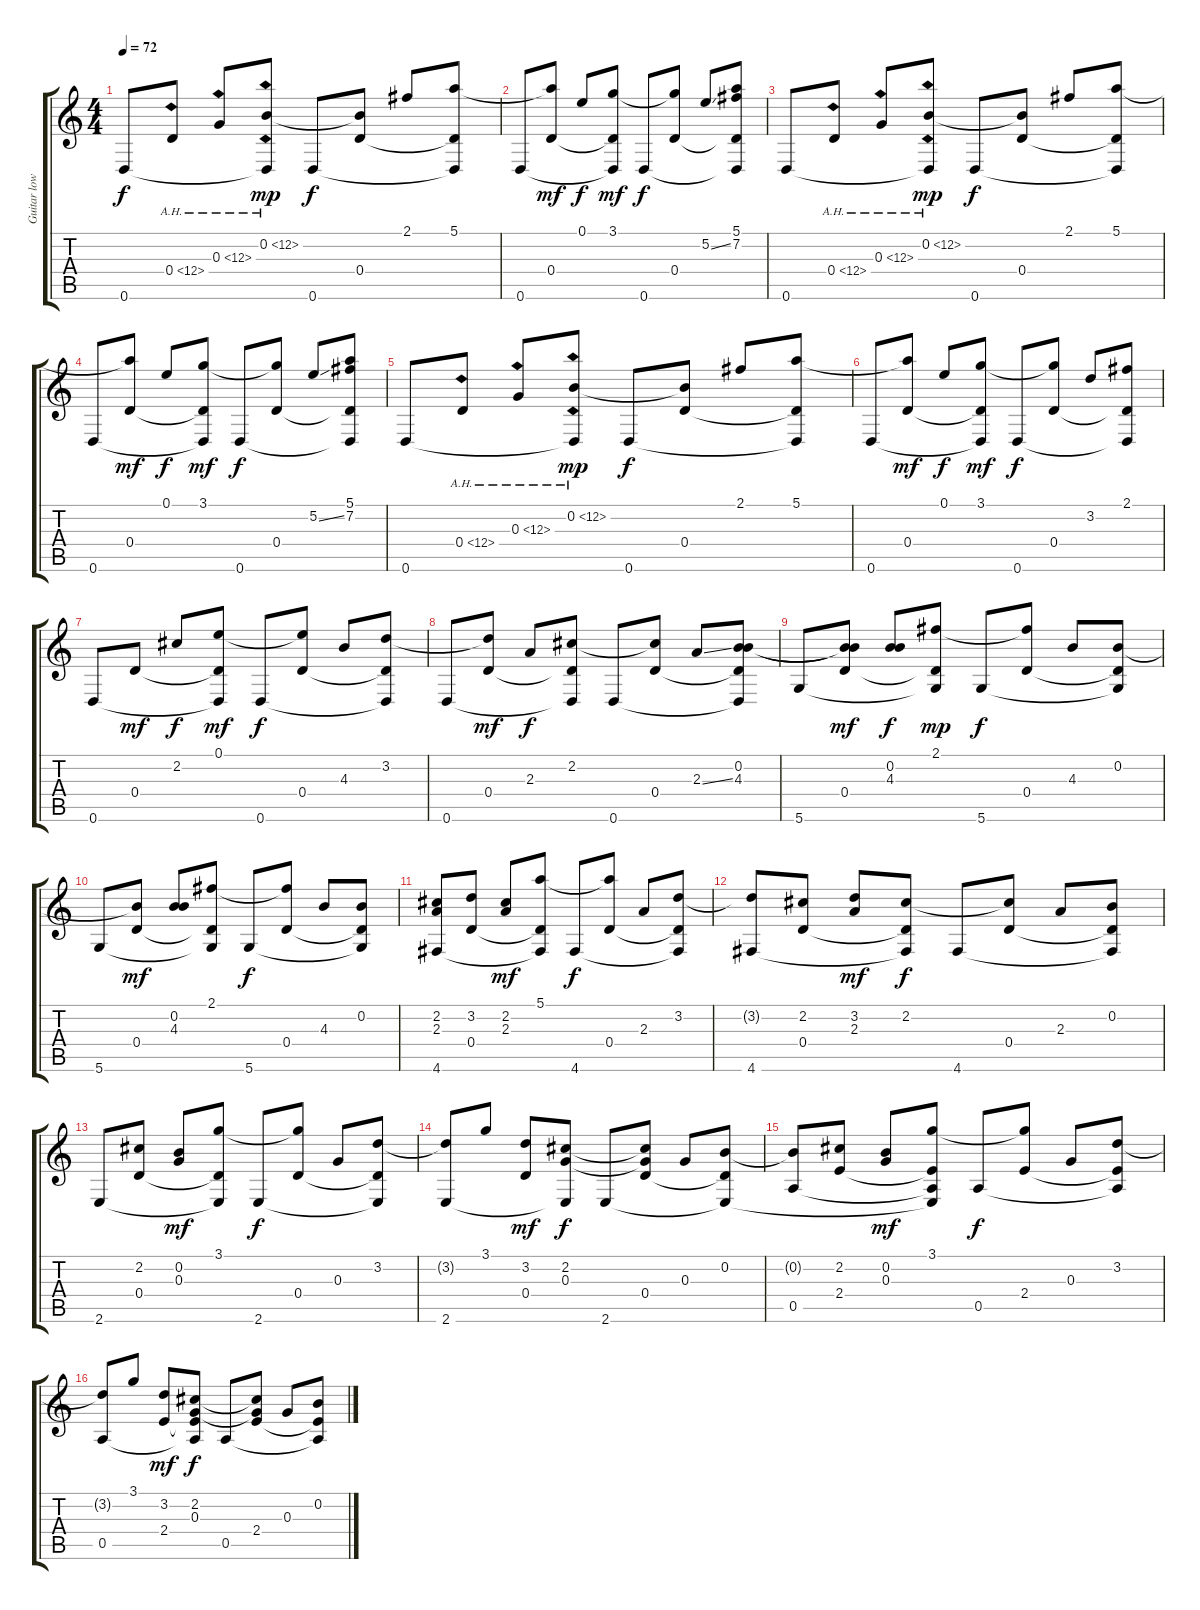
\track ("Guitar low D" "Guitar low") {instrument acousticguitarnylon}
\staff {score tabs}
\tuning (E4 B3 G3 D3 A2 D2) {hide}
\ts (4 4)
\tempo 72
\clef g2
\ks c
0.6.8{dy f} 0.4{ah 12}.8 0.3{ah 12}.8 (0.2{ah 12} 0.6{ah 12 t}).8{dy mp} 0.6.8{dy f} (0.2{t} 0.4).8 2.1.8 (5.1 0.4{t} 0.6{t}).8 |
0.6.8 (5.1{t} 0.4).8{dy mf} 0.1.8{dy f} (3.1 0.4{t} 0.6{t}).8{dy mf} 0.6.8{dy f} (3.1{t} 0.4).8 5.2{ss}.8 (5.1 7.2 0.4{t} 0.6{t}).8 |
0.6.8 0.4{ah 12}.8 0.3{ah 12}.8 (0.2{ah 12} 0.6{ah 12 t}).8{dy mp} 0.6.8{dy f} (0.2{t} 0.4).8 2.1.8 (5.1 0.4{t} 0.6{t}).8 |
0.6.8 (5.1{t} 0.4).8{dy mf} 0.1.8{dy f} (3.1 0.4{t} 0.6{t}).8{dy mf} 0.6.8{dy f} (3.1{t} 0.4).8 5.2{ss}.8 (5.1 7.2 0.4{t} 0.6{t}).8 |
0.6.8 0.4{ah 12}.8 0.3{ah 12}.8 (0.2{ah 12} 0.6{ah 12 t}).8{dy mp} 0.6.8{dy f} (0.2{t} 0.4).8 2.1.8 (5.1 0.4{t} 0.6{t}).8 |
0.6.8 (5.1{t} 0.4).8{dy mf} 0.1.8{dy f} (3.1 0.4{t} 0.6{t}).8{dy mf} 0.6.8{dy f} (3.1{t} 0.4).8 3.2.8 (2.1 0.4{t} 0.6{t}).8 |
0.6.8 0.4.8{dy mf} 2.2.8{dy f} (0.1 0.4{t} 0.6{t}).8{dy mf} 0.6.8{dy f} (0.1{t} 0.4).8 4.3.8 (3.2 0.4{t} 0.6{t}).8 |
0.6.8 (3.2{t} 0.4).8{dy mf} 2.3.8{dy f} (2.2 0.4{t} 0.6{t}).8 0.6.8 (2.2{t} 0.4).8 2.3{ss}.8 (0.2 4.3 0.4{t} 0.6{t}).8 |
5.6.8 (0.2{t} 4.3{t} 0.4).8{dy mf} (0.2 4.3).8{dy f} (2.1 0.4{t} 5.6{t}).8{dy mp} 5.6.8{dy f} (2.1{t} 0.4).8 4.3.8 (0.2 0.4{t} 5.6{t}).8 |
5.6.8 (0.2{t} 0.4).8{dy mf} (0.2 4.3).8 (2.1 0.4{t} 5.6{t}).8 5.6.8{dy f} (2.1{t} 0.4).8 4.3.8 (0.2 0.4{t} 5.6{t}).8 |
(2.2 2.3 4.6).8 (3.2 0.4).8 (2.2 2.3).8{dy mf} (5.1 0.4{t} 4.6{t}).8 4.6.8{dy f} (5.1{t} 0.4).8 2.3.8 (3.2 0.4{t} 4.6{t}).8 |
(3.2{t} 4.6).8 (2.2 0.4).8 (3.2 2.3).8{dy mf} (2.2 0.4{t} 4.6{t}).8{dy f} 4.6.8 (2.2{t} 0.4).8 2.3.8 (0.2 0.4{t} 4.6{t}).8 |
2.6.8 (2.2 0.4).8 (0.2 0.3).8{dy mf} (3.1 0.4{t} 2.6{t}).8 2.6.8{dy f} (3.1{t} 0.4).8 0.3.8 (3.2 0.4{t} 2.6{t}).8 |
(3.2{t} 2.6).8 3.1.8 (3.2 0.4).8{dy mf} (2.2 0.3 2.6{t}).8{dy f} 2.6.8 (2.2{t} 0.3{t} 0.4).8 0.3.8 (0.2 0.4{t} 2.6{t}).8 |
(0.2{t} 0.5).8 (2.2 2.4).8 (0.2 0.3).8{dy mf} (3.1 2.4{t} 0.5{t} 2.6{t}).8 0.5.8{dy f} (3.1{t} 2.4).8 0.3.8 (3.2 2.4{t} 0.5{t}).8 |
(3.2{t} 0.5).8 3.1.8 (3.2 2.4).8{dy mf} (2.2 0.3 2.4{t} 0.5{t}).8{dy f} 0.5.8 (2.2{t} 0.3{t} 2.4).8 0.3.8 (0.2 2.4{t} 0.5{t}).8
